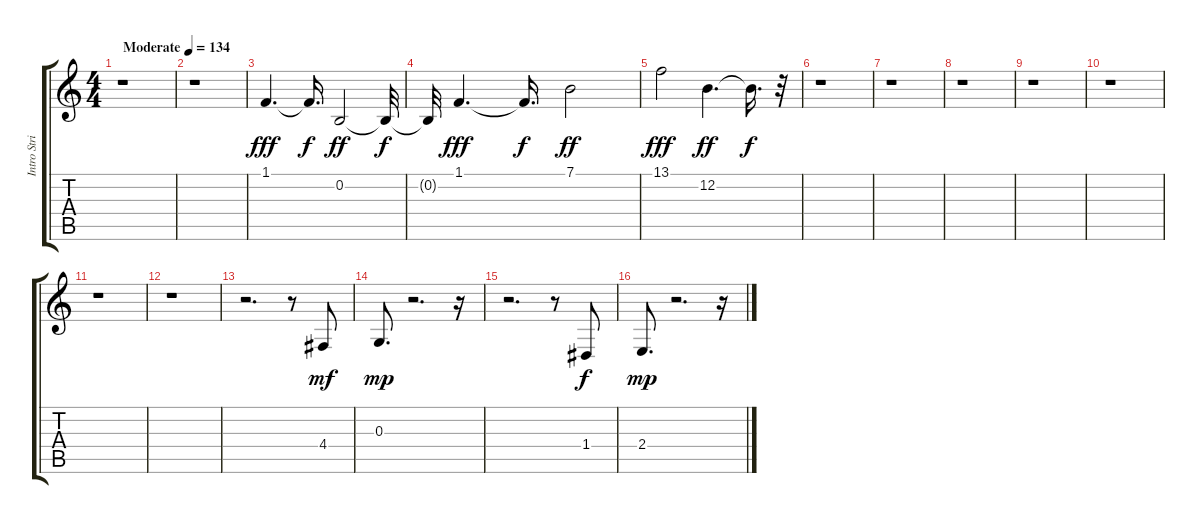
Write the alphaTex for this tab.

\track ("Intro Strings / Sax 2" "Intro Stri") {instrument synthstrings1}
\staff {score tabs}
\tuning (E4 B3 G3 D3 A2 E2) {hide}
\ts (4 4)
\tempo (134 "Moderate")
\clef g2
\ks c
r.1{dy fff instrument synthstrings1} |
r.1 |
1.1.4{d} 1.1{t}.16{d dy f} 0.2.2{dy ff} 0.2{t}.32{dy f} |
0.2{t}.32 1.1.4{d dy fff} 1.1{t}.16{d dy f} 7.1.2{dy ff} |
13.1.2{dy fff} 12.2.4{d dy ff} 12.2{t}.16{d dy f} r.32 |
r.1 |
r.1 |
r.1 |
r.1 |
r.1 |
r.1 |
r.1 |
r.2{d} r.8 4.4.8{dy mf volume 16 balance 4 instrument baritonesax} |
0.3.8{d dy mp} r.2{d} r.16 |
r.2{d} r.8 1.4.8{dy f} |
2.4.8{d dy mp} r.2{d} r.16
